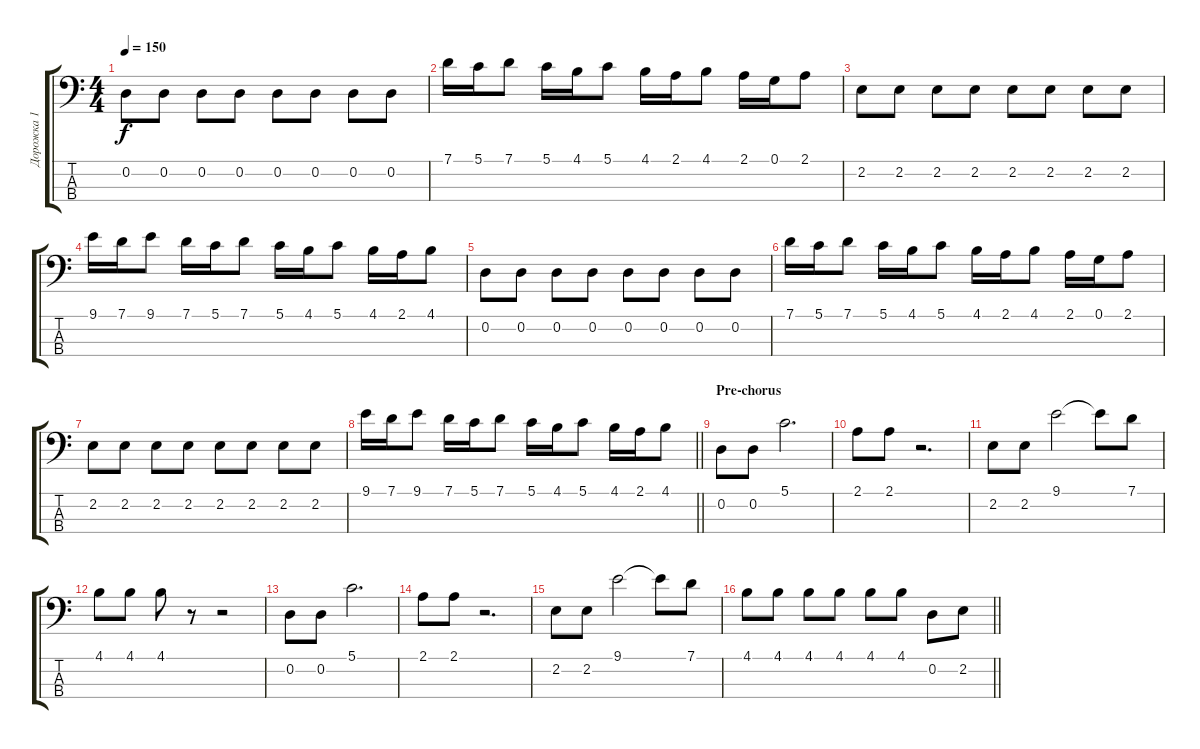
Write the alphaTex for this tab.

\track ("Дорожка 1" "Дорожка 1") {instrument electricbassfinger}
\staff {score tabs}
\tuning (G2 D2 A1 E1) {hide}
\ts (4 4)
\tempo 150
\clef f4
\ks c
0.2.8{dy f} 0.2.8 0.2.8 0.2.8 0.2.8 0.2.8 0.2.8 0.2.8 |
7.1.16 5.1.16 7.1.8 5.1.16 4.1.16 5.1.8 4.1.16 2.1.16 4.1.8 2.1.16 0.1.16 2.1.8 |
2.2.8 2.2.8 2.2.8 2.2.8 2.2.8 2.2.8 2.2.8 2.2.8 |
9.1.16 7.1.16 9.1.8 7.1.16 5.1.16 7.1.8 5.1.16 4.1.16 5.1.8 4.1.16 2.1.16 4.1.8 |
0.2.8 0.2.8 0.2.8 0.2.8 0.2.8 0.2.8 0.2.8 0.2.8 |
7.1.16 5.1.16 7.1.8 5.1.16 4.1.16 5.1.8 4.1.16 2.1.16 4.1.8 2.1.16 0.1.16 2.1.8 |
2.2.8 2.2.8 2.2.8 2.2.8 2.2.8 2.2.8 2.2.8 2.2.8 |
\barLineRight lightlight
9.1.16 7.1.16 9.1.8 7.1.16 5.1.16 7.1.8 5.1.16 4.1.16 5.1.8 4.1.16 2.1.16 4.1.8 |
\section ("" "Pre-chorus")
0.2.8 0.2.8 5.1.2{d} |
2.1.8 2.1.8 r.2{d} |
2.2.8 2.2.8 9.1.2 9.1{t}.8 7.1.8 |
4.1.8 4.1.8 4.1.8 r.8 r.2 |
0.2.8 0.2.8 5.1.2{d} |
2.1.8 2.1.8 r.2{d} |
2.2.8 2.2.8 9.1.2 9.1{t}.8 7.1.8 |
\barLineRight lightlight
4.1.8 4.1.8 4.1.8 4.1.8 4.1.8 4.1.8 0.2.8 2.2.8
